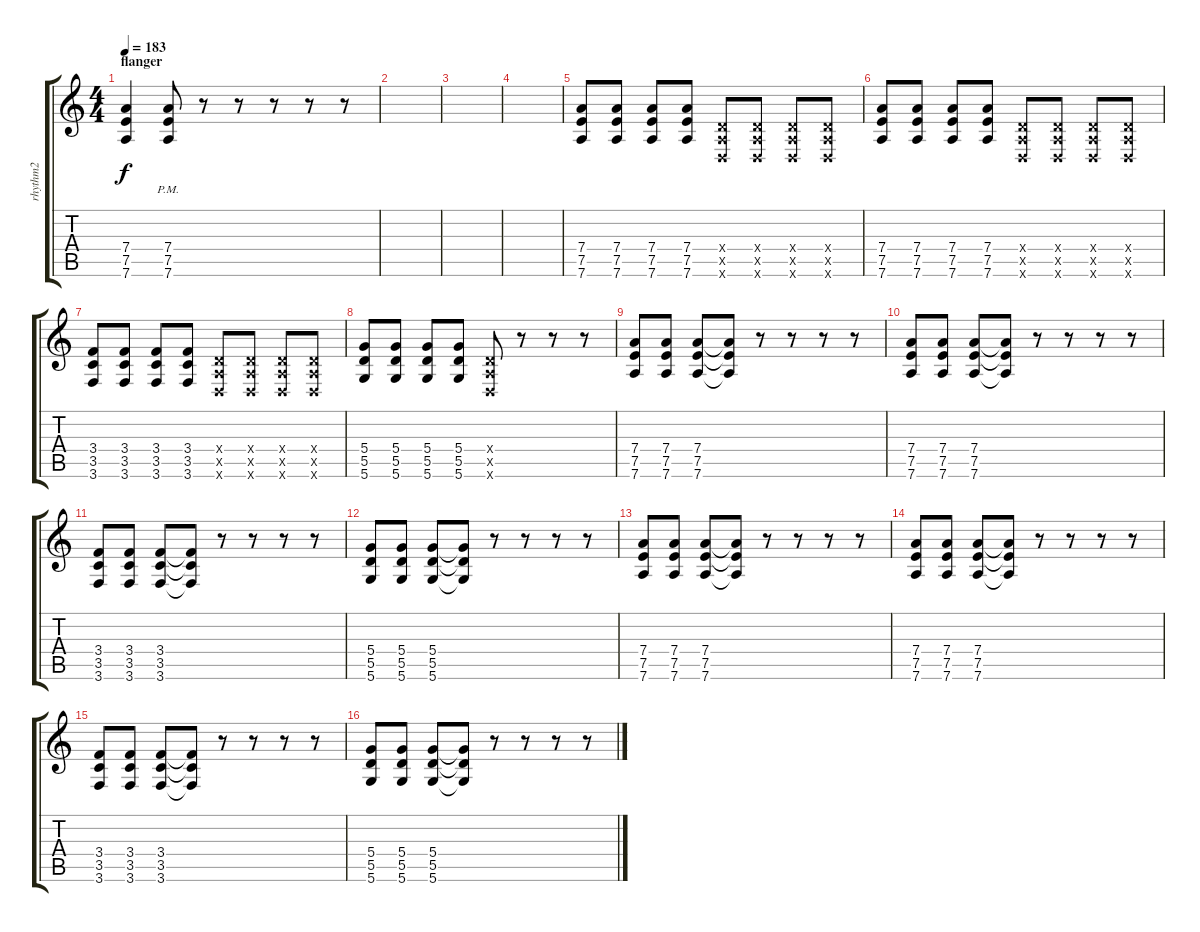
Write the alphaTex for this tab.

\track ("rhythm2" "rhythm2") {instrument distortionguitar}
\staff {score tabs}
\tuning (E4 B3 G3 D3 A2 D2) {hide}
\ts (4 4)
\section ("" "flanger")
\tempo 183
\clef g2
\ks c
(7.4 7.5 7.6).4{dy f} (7.4{pm} 7.5{pm} 7.6{pm}).8 r.8 r.8 r.8 r.8 r.8 |
|
|
|
(7.4 7.5 7.6).8 (7.4 7.5 7.6).8 (7.4 7.5 7.6).8 (7.4 7.5 7.6).8 (0.4{x} 0.5{x} 0.6{x}).8 (0.4{x} 0.5{x} 0.6{x}).8 (0.4{x} 0.5{x} 0.6{x}).8 (0.4{x} 0.5{x} 0.6{x}).8 |
(7.4 7.5 7.6).8 (7.4 7.5 7.6).8 (7.4 7.5 7.6).8 (7.4 7.5 7.6).8 (0.4{x} 0.5{x} 0.6{x}).8 (0.4{x} 0.5{x} 0.6{x}).8 (0.4{x} 0.5{x} 0.6{x}).8 (0.4{x} 0.5{x} 0.6{x}).8 |
(3.4 3.5 3.6).8 (3.4 3.5 3.6).8 (3.4 3.5 3.6).8 (3.4 3.5 3.6).8 (0.4{x} 0.5{x} 0.6{x}).8 (0.4{x} 0.5{x} 0.6{x}).8 (0.4{x} 0.5{x} 0.6{x}).8 (0.4{x} 0.5{x} 0.6{x}).8 |
(5.4 5.5 5.6).8 (5.4 5.5 5.6).8 (5.4 5.5 5.6).8 (5.4 5.5 5.6).8 (0.4{x} 0.5{x} 0.6{x}).8 r.8 r.8 r.8 |
(7.4 7.5 7.6).8 (7.4 7.5 7.6).8 (7.4 7.5 7.6).8 (7.4{t} 7.5{t} 7.6{t}).8 r.8 r.8 r.8 r.8 |
(7.4 7.5 7.6).8 (7.4 7.5 7.6).8 (7.4 7.5 7.6).8 (7.4{t} 7.5{t} 7.6{t}).8 r.8 r.8 r.8 r.8 |
(3.4 3.5 3.6).8 (3.4 3.5 3.6).8 (3.4 3.5 3.6).8 (3.4{t} 3.5{t} 3.6{t}).8 r.8 r.8 r.8 r.8 |
(5.4 5.5 5.6).8 (5.4 5.5 5.6).8 (5.4 5.5 5.6).8 (5.4{t} 5.5{t} 5.6{t}).8 r.8 r.8 r.8 r.8 |
(7.4 7.5 7.6).8 (7.4 7.5 7.6).8 (7.4 7.5 7.6).8 (7.4{t} 7.5{t} 7.6{t}).8 r.8 r.8 r.8 r.8 |
(7.4 7.5 7.6).8 (7.4 7.5 7.6).8 (7.4 7.5 7.6).8 (7.4{t} 7.5{t} 7.6{t}).8 r.8 r.8 r.8 r.8 |
(3.4 3.5 3.6).8 (3.4 3.5 3.6).8 (3.4 3.5 3.6).8 (3.4{t} 3.5{t} 3.6{t}).8 r.8 r.8 r.8 r.8 |
(5.4 5.5 5.6).8 (5.4 5.5 5.6).8 (5.4 5.5 5.6).8 (5.4{t} 5.5{t} 5.6{t}).8 r.8 r.8 r.8 r.8
